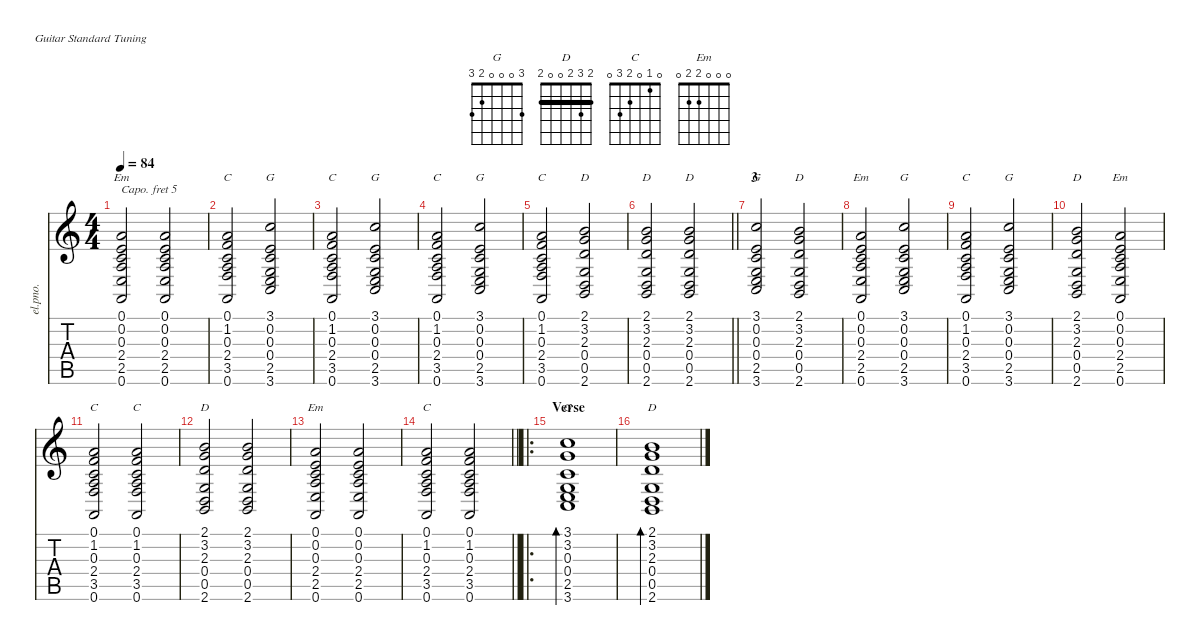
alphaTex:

\defaultSystemsLayout 4
\hideDynamics
\bracketExtendMode nobrackets
\otherSystemsTrackNameOrientation horizontal
\track ("Guitar 2 (chords Capo 5)" "el.pno.") {instrument electricpiano1}
\staff {score tabs}
\capo 5
\tuning (E4 B3 G3 D3 A2 E2)
\chord ("G" 3 0 0 0 2 3)
\chord ("D" 2 3 2 0 0 x) {barre 2}
\chord ("C" 0 1 0 2 3 0)
\chord ("D" 2 3 2 0 0 2) {barre 2}
\chord ("Em" 0 0 0 2 2 0)
\ts (4 4)
\tempo 84
\clef g2
\ks c
(0.1 0.2 0.3 2.4 2.5 0.6).2{ch "Em" dy f beam Up} (0.1 0.2 0.3 2.4 2.5 0.6).2{beam Up} |
(0.1 1.2 0.3 2.4 3.5 0.6).2{ch "C" beam Up} (3.1 0.2 0.3 0.4 2.5 3.6).2{ch "G" beam Up} |
(0.1 1.2 0.3 2.4 3.5 0.6).2{ch "C" beam Up} (3.1 0.2 0.3 0.4 2.5 3.6).2{ch "G" beam Up} |
(0.1 1.2 0.3 2.4 3.5 0.6).2{ch "C" beam Up} (3.1 0.2 0.3 0.4 2.5 3.6).2{ch "G" beam Up} |
(0.1 1.2 0.3 2.4 3.5 0.6).2{ch "C" beam Up} (2.1 3.2 2.3 0.4 0.5 2.6).2{ch "D" beam Up} |
\barLineRight lightlight
(2.1 3.2 2.3 0.4 0.5 2.6).2{ch "D" beam Up} (2.1 3.2 2.3 0.4 0.5 2.6).2{ch "D" beam Up} |
\section ("" "3")
(3.1 0.2 0.3 0.4 2.5 3.6).2{ch "G" beam Up} (2.1 3.2 2.3 0.4 0.5 2.6).2{ch "D" beam Up} |
(0.1 0.2 0.3 2.4 2.5 0.6).2{ch "Em" beam Up} (3.1 0.2 0.3 0.4 2.5 3.6).2{ch "G" beam Up} |
(0.1 1.2 0.3 2.4 3.5 0.6).2{ch "C" beam Up} (3.1 0.2 0.3 0.4 2.5 3.6).2{ch "G" beam Up} |
(2.1 3.2 2.3 0.4 0.5 2.6).2{ch "D" beam Up} (0.1 0.2 0.3 2.4 2.5 0.6).2{ch "Em" beam Up} |
(0.1 1.2 0.3 2.4 3.5 0.6).2{ch "C" beam Up} (0.1 1.2 0.3 2.4 3.5 0.6).2{ch "C" beam Up} |
(2.1 3.2 2.3 0.4 0.5 2.6).2{ch "D" beam Up} (2.1 3.2 2.3 0.4 0.5 2.6).2{beam Up} |
(0.1 0.2 0.3 2.4 2.5 0.6).2{ch "Em" beam Up} (0.1 0.2 0.3 2.4 2.5 0.6).2{beam Up} |
\barLineRight lightlight
(0.1 1.2 0.3 2.4 3.5 0.6).2{ch "C" beam Up} (0.1 1.2 0.3 2.4 3.5 0.6).2{beam Up} |
\ro
\section ("" "Verse")
(3.1 3.2 0.3 0.4 2.5 3.6).1{bd 240 ch "G" beam Up} |
(2.1 3.2 2.3 0.4 0.5 2.6).1{bd 240 ch "D" beam Up}
